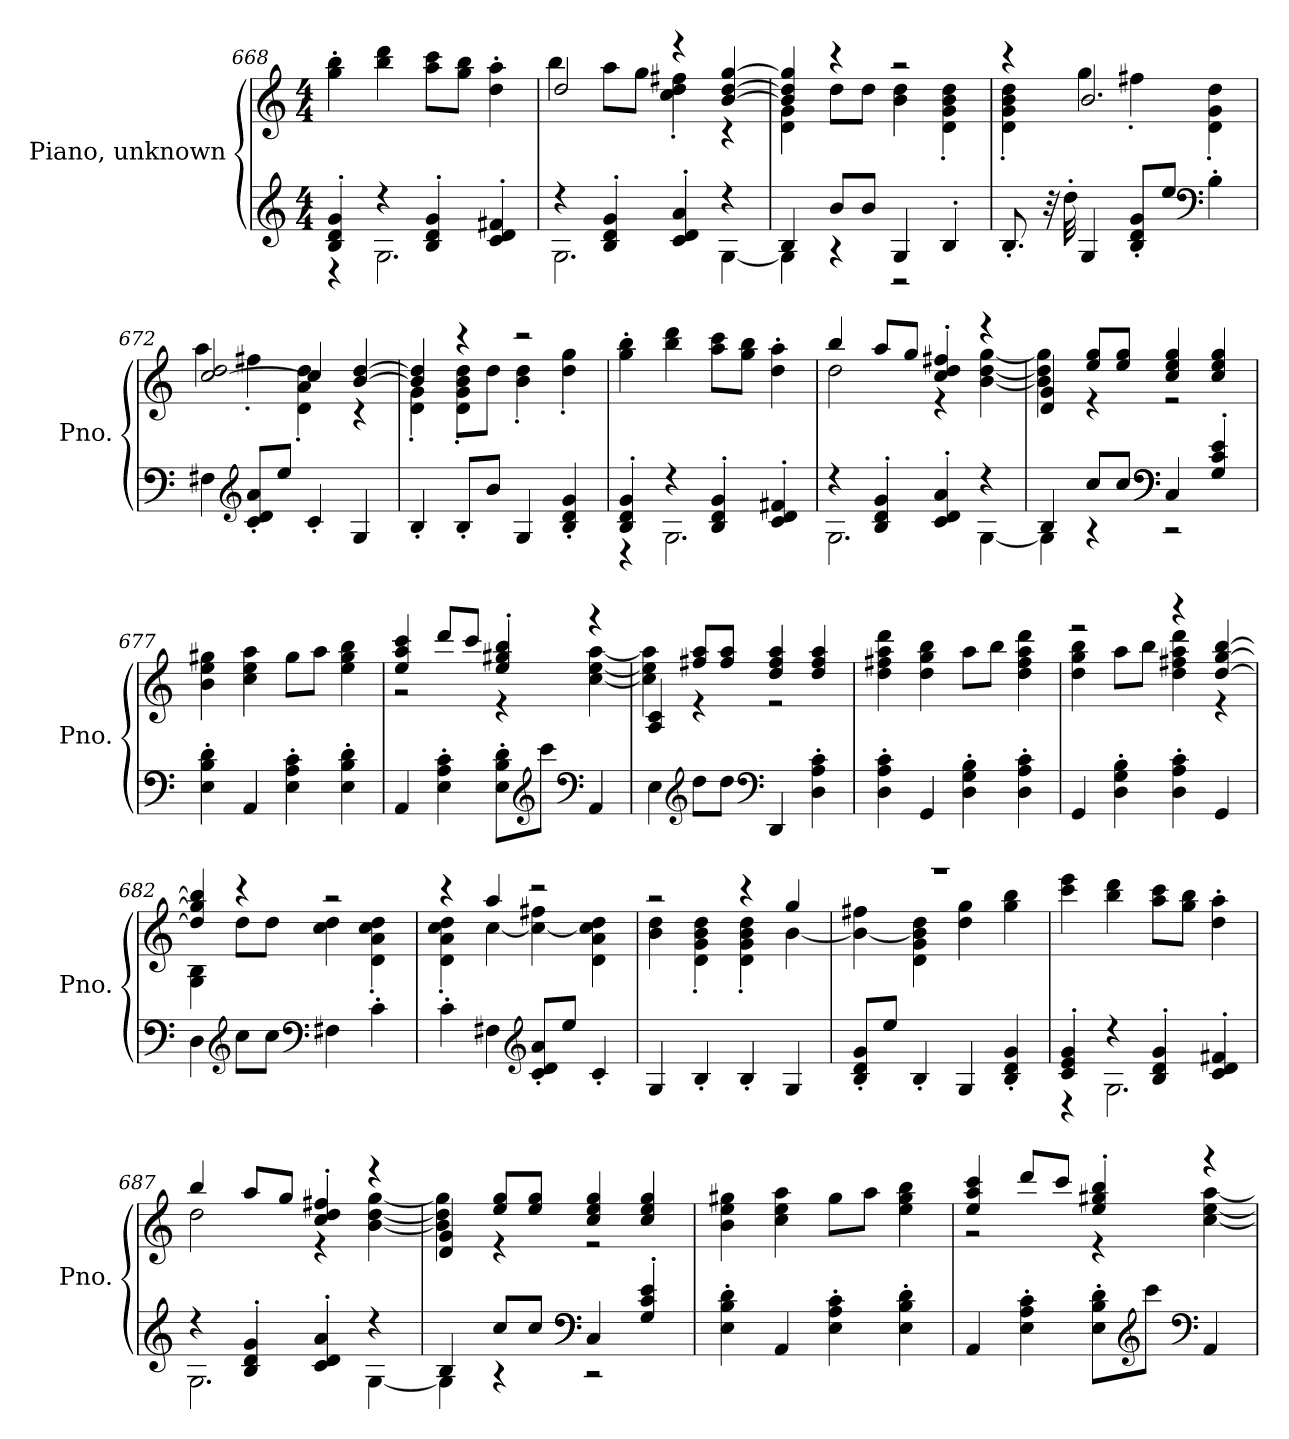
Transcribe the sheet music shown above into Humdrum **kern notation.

**kern	**kern
*part1	*part1
*staff2	*staff1
*I"Piano, unknown	*
*I'Pno.	*
*clefG2	*clefG2
*k[]	*k[]
*M4/4	*M4/4
=668	=668
*^	*
4B/' 4d/' 4g/'	4r	4gg\' 4bb\'
4r	2.G\	4bb\ 4ddd\
4B/' 4d/' 4g/'	.	8aa\ 8ccc\L
.	.	8gg\ 8bb\J
4c/' 4d/' 4f#X/'	.	4dd\' 4aa\'
!!LO:PB:g=z
=669	=669	=669
*	*	*^
4r	2.G\	2dd/	4bb\
4B/' 4d/' 4g/'	.	.	8aa\L
.	.	.	8gg\J
4c/' 4d/' 4a/'	.	4r	4cc\' 4dd\' 4ff#X\'
4r	[4G\	[4b/ [4dd/ [4gg/	4r
=670	=670	=670	=670
4B/	4G\]	4b/] 4dd/] 4gg/]	4d\ 4g\
8b/L	4r	4r	8dd\L
8b/J	.	.	8dd\J
4G/	2r	2r	4b\ 4dd\
4B'/	.	.	4d\' 4g\' 4b\' 4dd\'
*v	*v	*	*
=671	=671	=671
8.B'/	4r	4d\' 4g\' 4b\' 4dd\'
32r	.	.
32dd'\	.	.
4G/	2.b/	4gg\
8B/' 8d/' 8g/'L	.	4ff#X'\
8ee/J	.	.
*clefF4	*	*
4B'\	.	4d\' 4g\' 4dd\'
=672	=672	=672
4F#X\	[2cc/ 2dd/	4aa\
*clefG2	*	*
8c/' 8d/' 8a/'L	.	4ff#X'\
8ee/J	.	.
4c'/	4cc/]	4d\' 4a\' 4dd\'
4G/	[4b/ [4dd/	4r
=673	=673	=673
4B'/	4b/] 4dd/]	4d\' 4g\'
8B'/L	4r	8d\' 8g\' 8b\' 8dd\'L
8b/J	.	8dd\J
4G/	2r	4b\' 4dd\'
4B/' 4d/' 4g/'	.	4dd\' 4gg\'
*	*v	*v
!!LO:LB:g=z
=674	=674
*^	*
4B/' 4d/' 4g/'	4r	4gg\' 4bb\'
4r	2.G\	4bb\ 4ddd\
4B/' 4d/' 4g/'	.	8aa\ 8ccc\L
.	.	8gg\ 8bb\J
4c/' 4d/' 4f#X/'	.	4dd\' 4aa\'
=675	=675	=675
*	*	*^
4r	2.G\	4bb/	2dd\
4B/' 4d/' 4g/'	.	8aa/L	.
.	.	8gg/J	.
4c/' 4d/' 4a/'	.	4cc/' 4dd/' 4ff#X/'	4r
4r	[4G\	4r	[4b\ [4dd\ [4gg\
=676	=676	=676	=676
4B/	4G\]	4d/ 4g/	4b\] 4dd\] 4gg\]
8cc/L	4r	8ee/ 8gg/L	4r
8cc/J	.	8ee/ 8gg/J	.
*clefF4	*	*	*
4C/	2r	4cc/ 4ee/ 4gg/	2r
4G/' 4c/' 4e/'	.	4cc/ 4ee/ 4gg/	.
*v	*v	*	*
*	*v	*v
=677	=677
4E\' 4B\' 4d\'	4b\ 4ee\ 4gg#X\
4AA/	4cc\ 4ee\ 4aa\
4E\' 4A\' 4c\'	8gg#\L
.	8aa\J
4E\' 4B\' 4d\'	4ee\ 4gg#\ 4bb\
=678	=678
*	*^
4AA/	4ee/ 4aa/ 4ccc/	2r
4E\' 4A\' 4c\'	8ddd/L	.
.	8ccc/J	.
8E\' 8B\' 8d\'L	4ee/' 4gg#X/' 4bb/'	4r
*clefG2	*	*
8ccc\J	.	.
*clefF4	*	*
4AA/	4r	[4cc\ [4ee\ [4aa\
!!LO:LB:g=z	!!
=679	=679	=679
4E\	4A/ 4c/	4cc\] 4ee\] 4aa\]
*clefG2	*	*
8dd\L	8ff#X/ 8aa/L	4r
8dd\J	8ff#/ 8aa/J	.
*clefF4	*	*
4DD/	4dd/ 4ff#/ 4aa/	2r
4D\' 4A\' 4c\'	4dd/ 4ff#/ 4aa/	.
*	*v	*v
=680	=680
4D\' 4A\' 4c\'	4dd\ 4ff#X\ 4aa\ 4ddd\
4GG/	4dd\ 4gg\ 4bb\
4D\' 4G\' 4B\'	8aa\L
.	8bb\J
4D\' 4A\' 4c\'	4dd\ 4ff#\ 4aa\ 4ddd\
=681	=681
*	*^
4GG/	2r	4dd\ 4gg\ 4bb\
4D\' 4G\' 4B\'	.	8aa\L
.	.	8bb\J
4D\' 4A\' 4c\'	4r	4dd\ 4ff#X\ 4aa\ 4ddd\
4GG/	[4dd/ [4gg/ [4bb/	4r
=682	=682	=682
4D\	4dd/] 4gg/] 4bb/]	4G\ 4B\
*clefG2	*	*
8cc\L	4r	8dd\L
8cc\J	.	8dd\J
*clefF4	*	*
4F#X\	2r	4cc\ 4dd\
4c'\	.	4d\' 4a\' 4cc\' 4dd\'
=683	=683	=683
4c'\	4r	4d\' 4a\' 4cc\' 4dd\'
4F#X\	4aa/	[4cc\
*clefG2	*	*
8c/' 8d/' 8a/'L	2r	4cc\_ 4ff#X\
8ee/J	.	.
4c'/	.	4d\ 4a\ 4cc\] 4dd\
!!LO:LB:g=z	!!
=684	=684	=684
4G/	2r	4b\ 4dd\
4B'/	.	4d\' 4g\' 4b\' 4dd\'
4B'/	4r	4d\' 4g\' 4b\' 4dd\'
4G/	4gg/	[4b\
=685	=685	=685
8B/' 8d/' 8g/'L	1r	4b\_ 4ff#X\
8ee/J	.	.
4B'/	.	4d\ 4g\ 4b\] 4dd\
4G/	.	4dd\ 4gg\
4B/' 4d/' 4g/'	.	4gg\ 4bb\
*	*v	*v
=686	=686
*^	*
4c/' 4e/' 4g/'	4r	4ccc\ 4eee\
4r	2.G\	4bb\ 4ddd\
4B/' 4d/' 4g/'	.	8aa\ 8ccc\L
.	.	8gg\ 8bb\J
4c/' 4d/' 4f#X/'	.	4dd\' 4aa\'
=687	=687	=687
*	*	*^
4r	2.G\	4bb/	2dd\
4B/' 4d/' 4g/'	.	8aa/L	.
.	.	8gg/J	.
4c/' 4d/' 4a/'	.	4cc/' 4dd/' 4ff#X/'	4r
4r	[4G\	4r	[4b\ [4dd\ [4gg\
=688	=688	=688	=688
4B/	4G\]	4d/ 4g/	4b\] 4dd\] 4gg\]
8cc/L	4r	8ee/ 8gg/L	4r
8cc/J	.	8ee/ 8gg/J	.
*clefF4	*	*	*
4C/	2r	4cc/ 4ee/ 4gg/	2r
4G/' 4c/' 4e/'	.	4cc/ 4ee/ 4gg/	.
*v	*v	*	*
*	*v	*v
=689	=689
4E\' 4B\' 4d\'	4b\ 4ee\ 4gg#X\
4AA/	4cc\ 4ee\ 4aa\
4E\' 4A\' 4c\'	8gg#\L
.	8aa\J
4E\' 4B\' 4d\'	4ee\ 4gg#\ 4bb\
!!LO:LB:g=z
=690	=690
*	*^
4AA/	4ee/ 4aa/ 4ccc/	2r
4E\' 4A\' 4c\'	8ddd/L	.
.	8ccc/J	.
8E\' 8B\' 8d\'L	4ee/' 4gg#X/' 4bb/'	4r
*clefG2	*	*
8ccc\J	.	.
*clefF4	*	*
4AA/	4r	[4cc\ [4ee\ [4aa\
*	*v	*v
=	=
*-	*-
